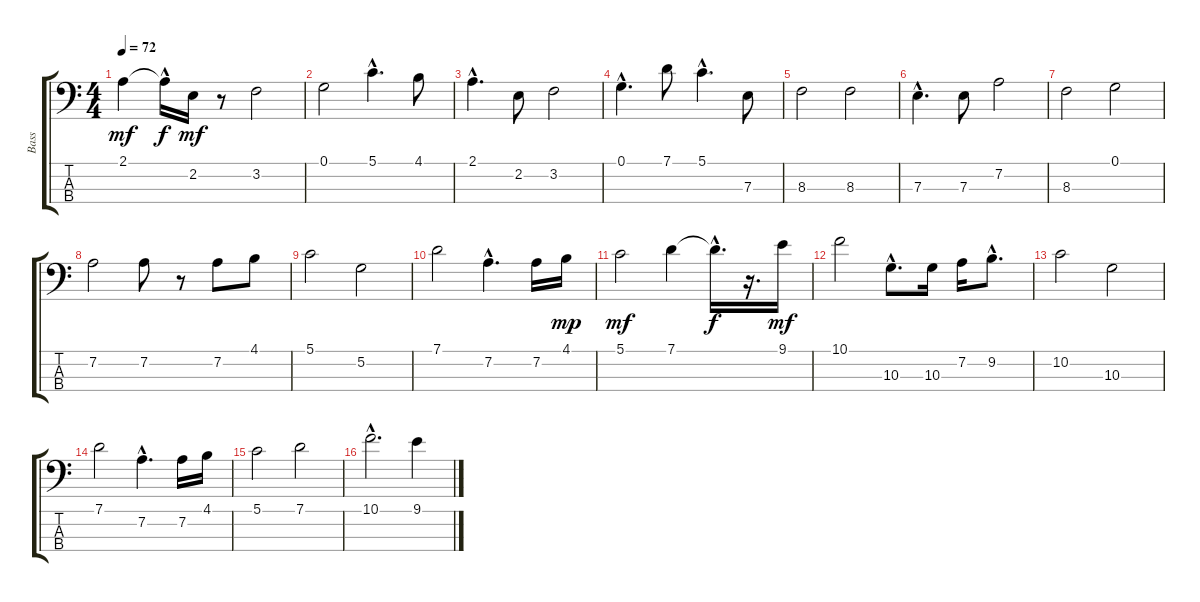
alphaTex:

\track ("Bass" "Bass") {instrument electricbassfinger}
\staff {score tabs}
\tuning (G2 D2 A1 E1) {hide}
\ts (4 4)
\tempo 72
\clef f4
\ks c
2.1.4{dy mf} 2.1{hac t}.16{dy f} 2.2.16{dy mf} r.8 3.2.2 |
0.1.2 5.1{hac}.4{d} 4.1.8 |
2.1{hac}.4{d} 2.2.8 3.2.2 |
0.1{hac}.4{d} 7.1.8 5.1{hac}.4{d} 7.3.8 |
8.3.2 8.3.2 |
7.3{hac}.4{d} 7.3.8 7.2.2 |
8.3.2 0.1.2 |
7.2.2 7.2.8 r.8 7.2.8 4.1.8 |
5.1.2 5.2.2 |
7.1.2 7.2{hac}.4{d} 7.2.16 4.1.16{dy mp} |
5.1.2{dy mf} 7.1.4 7.1{hac t}.16{d dy f} r.16{d} 9.1.16{dy mf} |
10.1.2 10.3{hac}.8{d} 10.3.16 7.2.16 9.2{hac}.8{d} |
10.2.2 10.3.2 |
7.1.2 7.2{hac}.4{d} 7.2.16 4.1.16 |
5.1.2 7.1.2 |
10.1{hac}.2{d} 9.1.4
